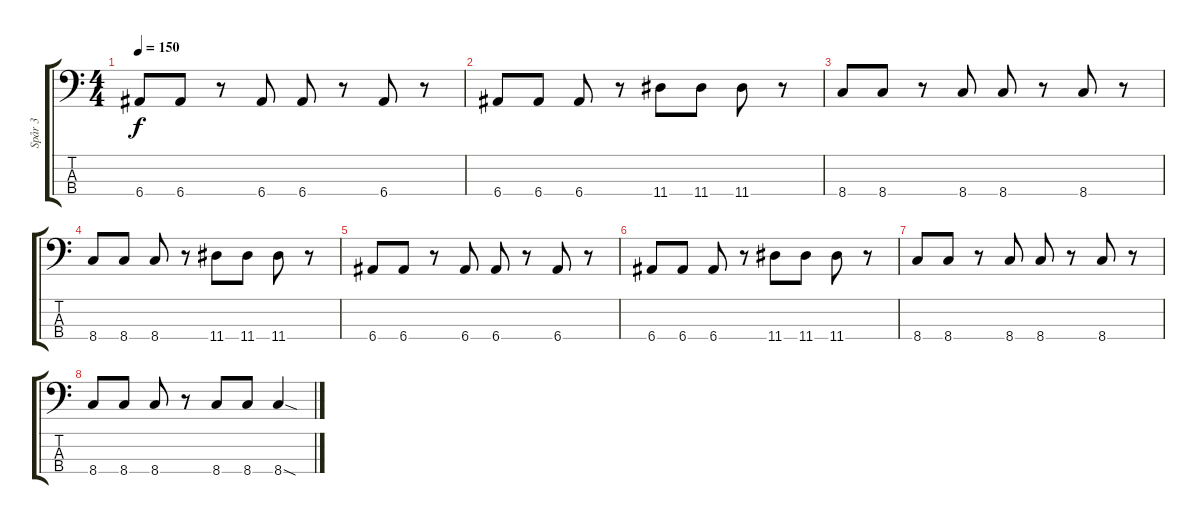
\track ("Spår 3" "Spår 3") {instrument electricbassfinger}
\staff {score tabs}
\tuning (G2 D2 A1 E1) {hide}
\ts (4 4)
\tempo 150
\clef f4
\ks c
6.4.8{dy f} 6.4.8 r.8 6.4.8 6.4.8 r.8 6.4.8 r.8 |
6.4.8 6.4.8 6.4.8 r.8 11.4.8 11.4.8 11.4.8 r.8 |
8.4.8 8.4.8 r.8 8.4.8 8.4.8 r.8 8.4.8 r.8 |
8.4.8 8.4.8 8.4.8 r.8 11.4.8 11.4.8 11.4.8 r.8 |
6.4.8 6.4.8 r.8 6.4.8 6.4.8 r.8 6.4.8 r.8 |
6.4.8 6.4.8 6.4.8 r.8 11.4.8 11.4.8 11.4.8 r.8 |
8.4.8 8.4.8 r.8 8.4.8 8.4.8 r.8 8.4.8 r.8 |
8.4.8 8.4.8 8.4.8 r.8 8.4.8 8.4.8 8.4{sod}.4
